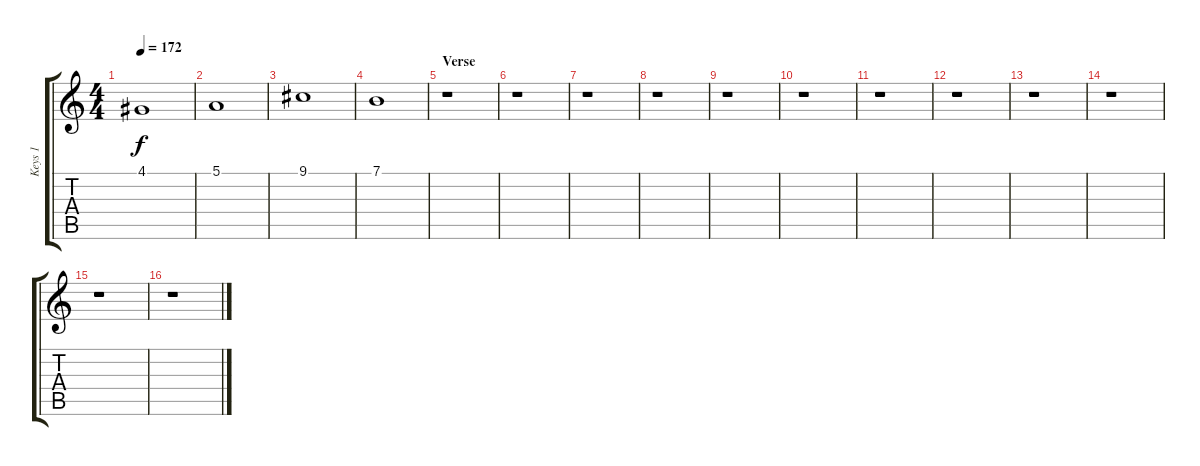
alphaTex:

\track ("Keys 1" "Keys 1") {instrument pad7halo}
\staff {score tabs}
\tuning (E4 B3 G3 D3 A2 E2) {hide}
\ts (4 4)
\tempo 172
\clef g2
\ks c
4.1.1{dy f volume 11 instrument stringensemble1} |
5.1.1 |
9.1.1 |
7.1.1 |
\section ("" "Verse")
r.1 |
r.1 |
r.1 |
r.1 |
r.1 |
r.1 |
r.1 |
r.1 |
r.1 |
r.1 |
r.1 |
r.1
